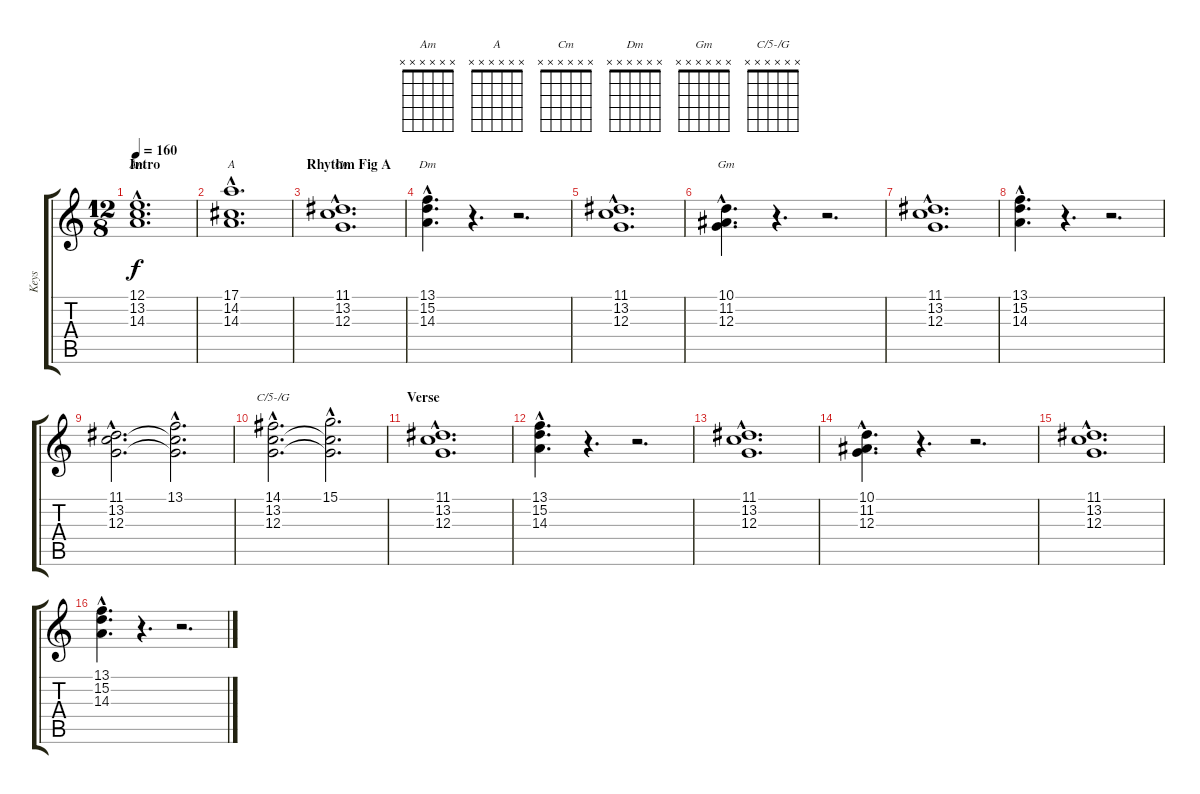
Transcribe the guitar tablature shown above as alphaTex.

\track ("Keys" "Keys") {instrument stringensemble1}
\staff {score tabs}
\tuning (E4 B3 G3 D3 A2 E2) {hide}
\chord ("Am" x x x x x x) {firstfret 0}
\chord ("A" x x x x x x) {firstfret 0}
\chord ("Cm" x x x x x x) {firstfret 0}
\chord ("Dm" x x x x x x) {firstfret 0}
\chord ("Gm" x x x x x x) {firstfret 0}
\chord ("C/5-/G" x x x x x x) {firstfret 0}
\ts (12 8)
\section ("" "Intro")
\tempo 160
\clef g2
\ks c
(12.1{hac} 13.2{hac} 14.3{hac}).1{d ch "Am" dy f instrument stringensemble1} |
(17.1{hac} 14.2{hac} 14.3{hac}).1{d ch "A"} |
\section ("" "Rhythm Fig A")
(11.1{hac} 13.2{hac} 12.3{hac}).1{d ch "Cm"} |
(13.1{hac} 15.2{hac} 14.3{hac}).4{d ch "Dm"} r.4{d} r.2{d} |
(11.1{hac} 13.2{hac} 12.3{hac}).1{d} |
(10.1{hac} 11.2{hac} 12.3{hac}).4{d ch "Gm"} r.4{d} r.2{d} |
(11.1{hac} 13.2{hac} 12.3{hac}).1{d} |
(13.1{hac} 15.2{hac} 14.3{hac}).4{d} r.4{d} r.2{d} |
(11.1{hac} 13.2{hac} 12.3{hac}).2{d} (13.1{hac} 13.2{hac t} 12.3{hac t}).2{d} |
(14.1{hac} 13.2{hac} 12.3{hac}).2{d ch "C/5-/G"} (15.1{hac} 13.2{hac t} 12.3{hac t}).2{d} |
\section ("" "Verse")
(11.1{hac} 13.2{hac} 12.3{hac}).1{d} |
(13.1{hac} 15.2{hac} 14.3{hac}).4{d} r.4{d} r.2{d} |
(11.1{hac} 13.2{hac} 12.3{hac}).1{d} |
(10.1{hac} 11.2{hac} 12.3{hac}).4{d} r.4{d} r.2{d} |
(11.1{hac} 13.2{hac} 12.3{hac}).1{d} |
(13.1{hac} 15.2{hac} 14.3{hac}).4{d} r.4{d} r.2{d}
